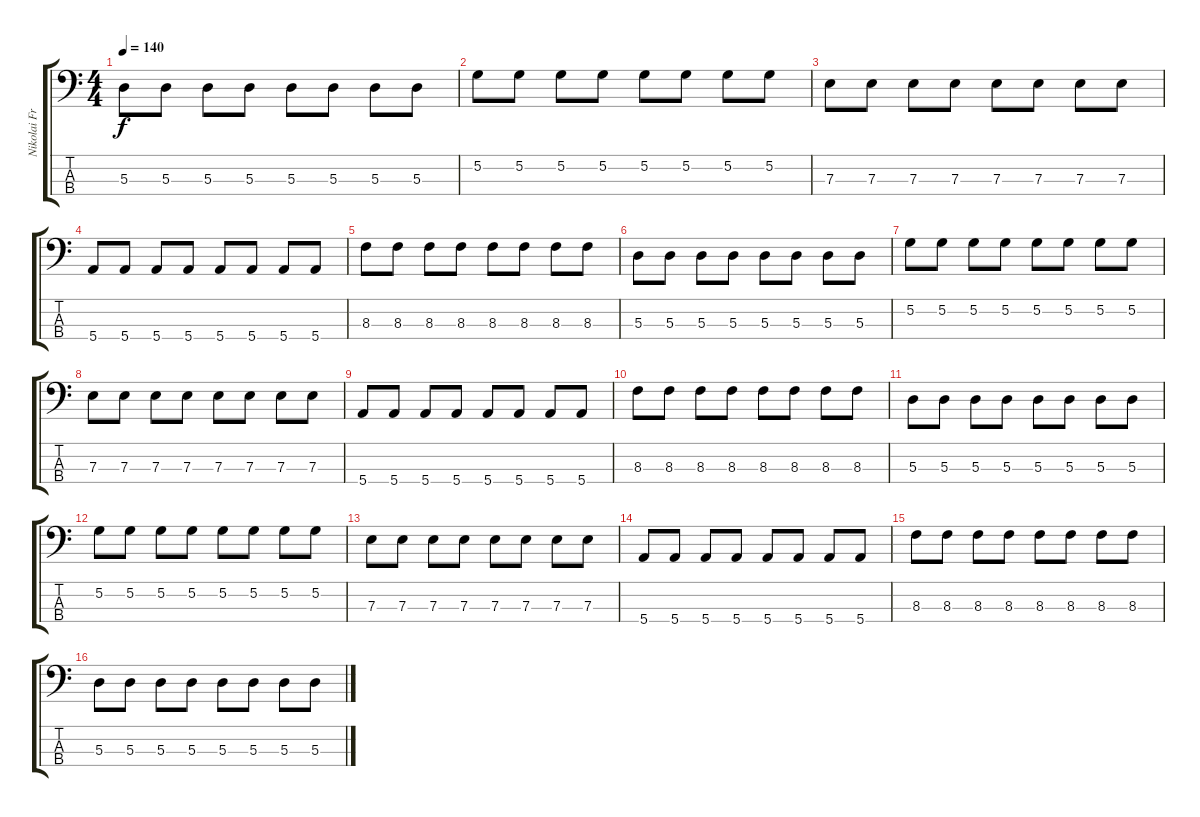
\track ("Nikolai Fraiture" "Nikolai Fr") {instrument electricbassfinger}
\staff {score tabs}
\tuning (G2 D2 A1 E1) {hide}
\ts (4 4)
\tempo 140
\clef f4
\ks c
5.3.8{dy f} 5.3.8 5.3.8 5.3.8 5.3.8 5.3.8 5.3.8 5.3.8 |
5.2.8 5.2.8 5.2.8 5.2.8 5.2.8 5.2.8 5.2.8 5.2.8 |
7.3.8 7.3.8 7.3.8 7.3.8 7.3.8 7.3.8 7.3.8 7.3.8 |
5.4.8 5.4.8 5.4.8 5.4.8 5.4.8 5.4.8 5.4.8 5.4.8 |
8.3.8 8.3.8 8.3.8 8.3.8 8.3.8 8.3.8 8.3.8 8.3.8 |
5.3.8 5.3.8 5.3.8 5.3.8 5.3.8 5.3.8 5.3.8 5.3.8 |
5.2.8 5.2.8 5.2.8 5.2.8 5.2.8 5.2.8 5.2.8 5.2.8 |
7.3.8 7.3.8 7.3.8 7.3.8 7.3.8 7.3.8 7.3.8 7.3.8 |
5.4.8 5.4.8 5.4.8 5.4.8 5.4.8 5.4.8 5.4.8 5.4.8 |
8.3.8 8.3.8 8.3.8 8.3.8 8.3.8 8.3.8 8.3.8 8.3.8 |
5.3.8 5.3.8 5.3.8 5.3.8 5.3.8 5.3.8 5.3.8 5.3.8 |
5.2.8 5.2.8 5.2.8 5.2.8 5.2.8 5.2.8 5.2.8 5.2.8 |
7.3.8 7.3.8 7.3.8 7.3.8 7.3.8 7.3.8 7.3.8 7.3.8 |
5.4.8 5.4.8 5.4.8 5.4.8 5.4.8 5.4.8 5.4.8 5.4.8 |
8.3.8 8.3.8 8.3.8 8.3.8 8.3.8 8.3.8 8.3.8 8.3.8 |
5.3.8 5.3.8 5.3.8 5.3.8 5.3.8 5.3.8 5.3.8 5.3.8
